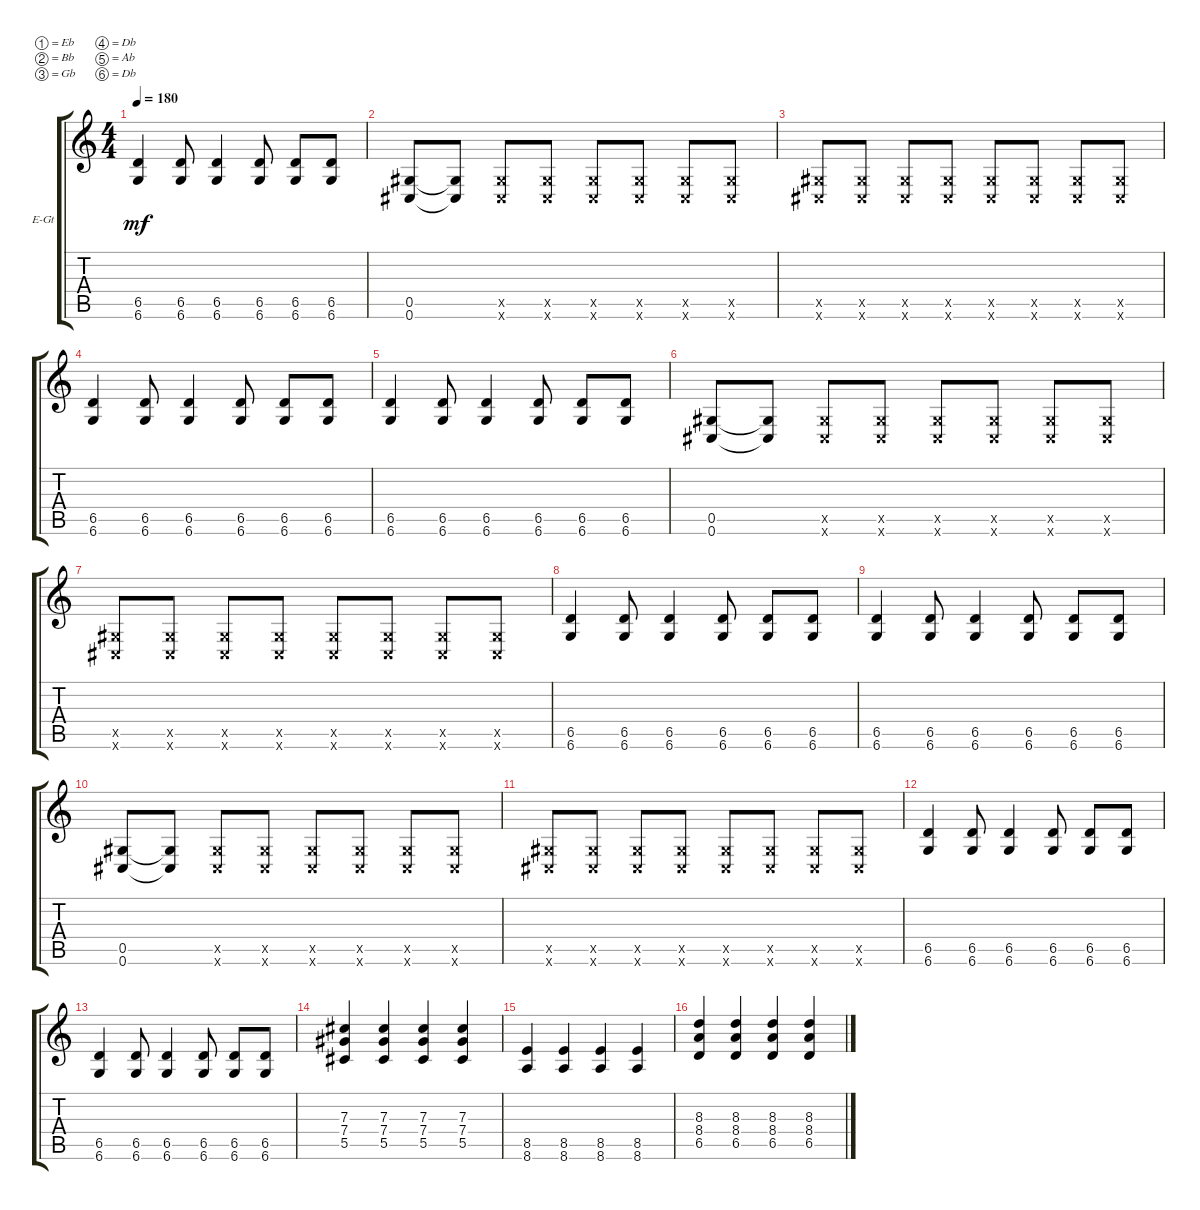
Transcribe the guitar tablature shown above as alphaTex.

\defaultSystemsLayout 4
\bracketExtendMode groupsimilarinstruments
\firstSystemTrackNameOrientation horizontal
\otherSystemsTrackNameOrientation horizontal
\track ("Electric Guitar" "E-Gt") {instrument distortionguitar}
\staff {score tabs}
\tuning (Eb4 Bb3 Gb3 Db3 Ab2 Db2)
\ts (4 4)
\tempo 180
\clef g2
\ks c
(6.6 6.5).4{dy mf} (6.6 6.5).8 (6.6 6.5).4 (6.6 6.5).8 (6.6 6.5).8 (6.6 6.5).8 |
(0.6 0.5).8 (0.6{t} 0.5{t}).8 (0.6{x} 0.5{x}).8 (0.6{x} 0.5{x}).8 (0.6{x} 0.5{x}).8 (0.6{x} 0.5{x}).8 (0.6{x} 0.5{x}).8 (0.6{x} 0.5{x}).8 |
(0.6{x} 0.5{x}).8 (0.6{x} 0.5{x}).8 (0.6{x} 0.5{x}).8 (0.6{x} 0.5{x}).8 (0.6{x} 0.5{x}).8 (0.6{x} 0.5{x}).8 (0.6{x} 0.5{x}).8 (0.6{x} 0.5{x}).8 |
(6.6 6.5).4 (6.6 6.5).8 (6.6 6.5).4 (6.6 6.5).8 (6.6 6.5).8 (6.6 6.5).8 |
(6.6 6.5).4 (6.6 6.5).8 (6.6 6.5).4 (6.6 6.5).8 (6.6 6.5).8 (6.6 6.5).8 |
(0.6 0.5).8 (0.6{t} 0.5{t}).8 (0.6{x} 0.5{x}).8 (0.6{x} 0.5{x}).8 (0.6{x} 0.5{x}).8 (0.6{x} 0.5{x}).8 (0.6{x} 0.5{x}).8 (0.6{x} 0.5{x}).8 |
(0.6{x} 0.5{x}).8 (0.6{x} 0.5{x}).8 (0.6{x} 0.5{x}).8 (0.6{x} 0.5{x}).8 (0.6{x} 0.5{x}).8 (0.6{x} 0.5{x}).8 (0.6{x} 0.5{x}).8 (0.6{x} 0.5{x}).8 |
(6.6 6.5).4 (6.6 6.5).8 (6.6 6.5).4 (6.6 6.5).8 (6.6 6.5).8 (6.6 6.5).8 |
(6.6 6.5).4 (6.6 6.5).8 (6.6 6.5).4 (6.6 6.5).8 (6.6 6.5).8 (6.6 6.5).8 |
(0.6 0.5).8 (0.6{t} 0.5{t}).8 (0.6{x} 0.5{x}).8 (0.6{x} 0.5{x}).8 (0.6{x} 0.5{x}).8 (0.6{x} 0.5{x}).8 (0.6{x} 0.5{x}).8 (0.6{x} 0.5{x}).8 |
(0.6{x} 0.5{x}).8 (0.6{x} 0.5{x}).8 (0.6{x} 0.5{x}).8 (0.6{x} 0.5{x}).8 (0.6{x} 0.5{x}).8 (0.6{x} 0.5{x}).8 (0.6{x} 0.5{x}).8 (0.6{x} 0.5{x}).8 |
(6.6 6.5).4 (6.6 6.5).8 (6.6 6.5).4 (6.6 6.5).8 (6.6 6.5).8 (6.6 6.5).8 |
(6.6 6.5).4 (6.6 6.5).8 (6.6 6.5).4 (6.6 6.5).8 (6.6 6.5).8 (6.6 6.5).8 |
(5.5 7.4 7.3).4 (5.5 7.3 7.4).4 (5.5 7.3 7.4).4 (5.5 7.4 7.3).4 |
(8.6 8.5).4 (8.6 8.5).4 (8.6 8.5).4 (8.6 8.5).4 |
(6.5 8.4 8.3).4 (6.5 8.4 8.3).4 (6.5 8.4 8.3).4 (6.5 8.4 8.3).4
